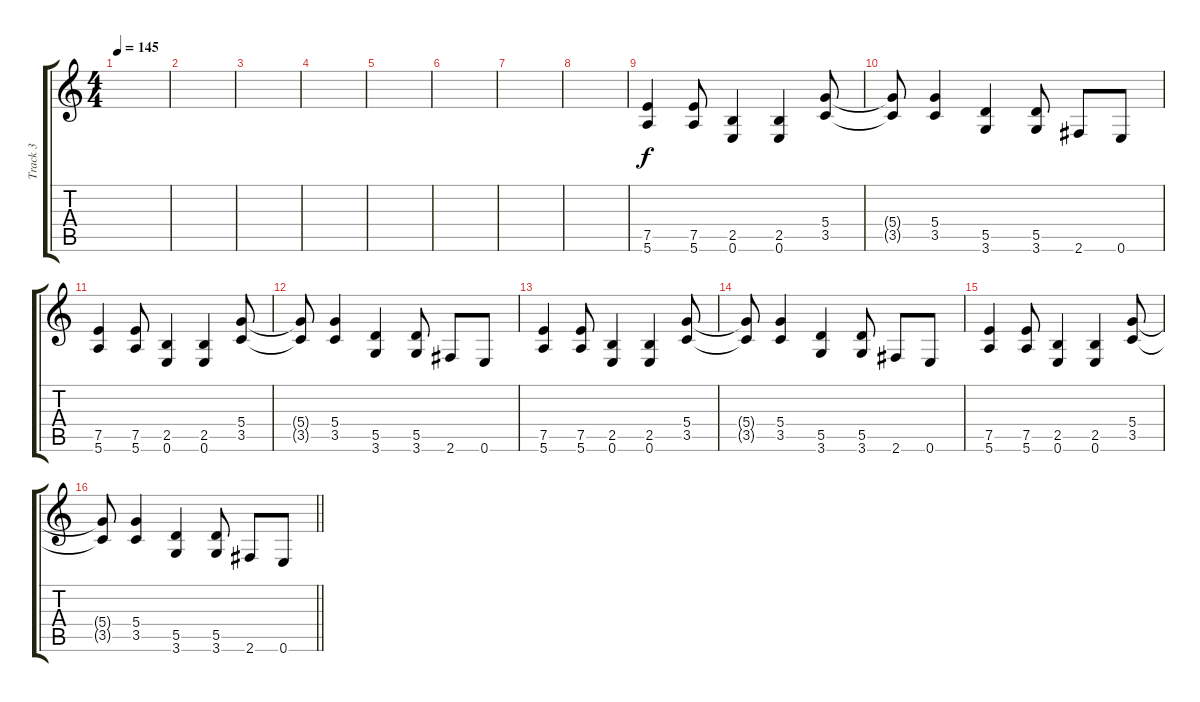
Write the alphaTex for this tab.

\track ("Track 3" "Track 3") {instrument distortionguitar}
\staff {score tabs}
\tuning (E4 B3 G3 D3 A2 E2) {hide}
\ts (4 4)
\tempo 145
\clef g2
\ks c
|
|
|
|
|
|
|
|
(7.5 5.6).4 (7.5 5.6).8 (2.5 0.6).4 (2.5 0.6).4 (5.4 3.5).8 |
(5.4{t} 3.5{t}).8 (5.4 3.5).4 (5.5 3.6).4 (5.5 3.6).8 2.6.8 0.6.8 |
(7.5 5.6).4 (7.5 5.6).8 (2.5 0.6).4 (2.5 0.6).4 (5.4 3.5).8 |
(5.4{t} 3.5{t}).8 (5.4 3.5).4 (5.5 3.6).4 (5.5 3.6).8 2.6.8 0.6.8 |
(7.5 5.6).4 (7.5 5.6).8 (2.5 0.6).4 (2.5 0.6).4 (5.4 3.5).8 |
(5.4{t} 3.5{t}).8 (5.4 3.5).4 (5.5 3.6).4 (5.5 3.6).8 2.6.8 0.6.8 |
(7.5 5.6).4 (7.5 5.6).8 (2.5 0.6).4 (2.5 0.6).4 (5.4 3.5).8 |
\barLineRight lightlight
(5.4{t} 3.5{t}).8 (5.4 3.5).4 (5.5 3.6).4 (5.5 3.6).8 2.6.8 0.6.8
